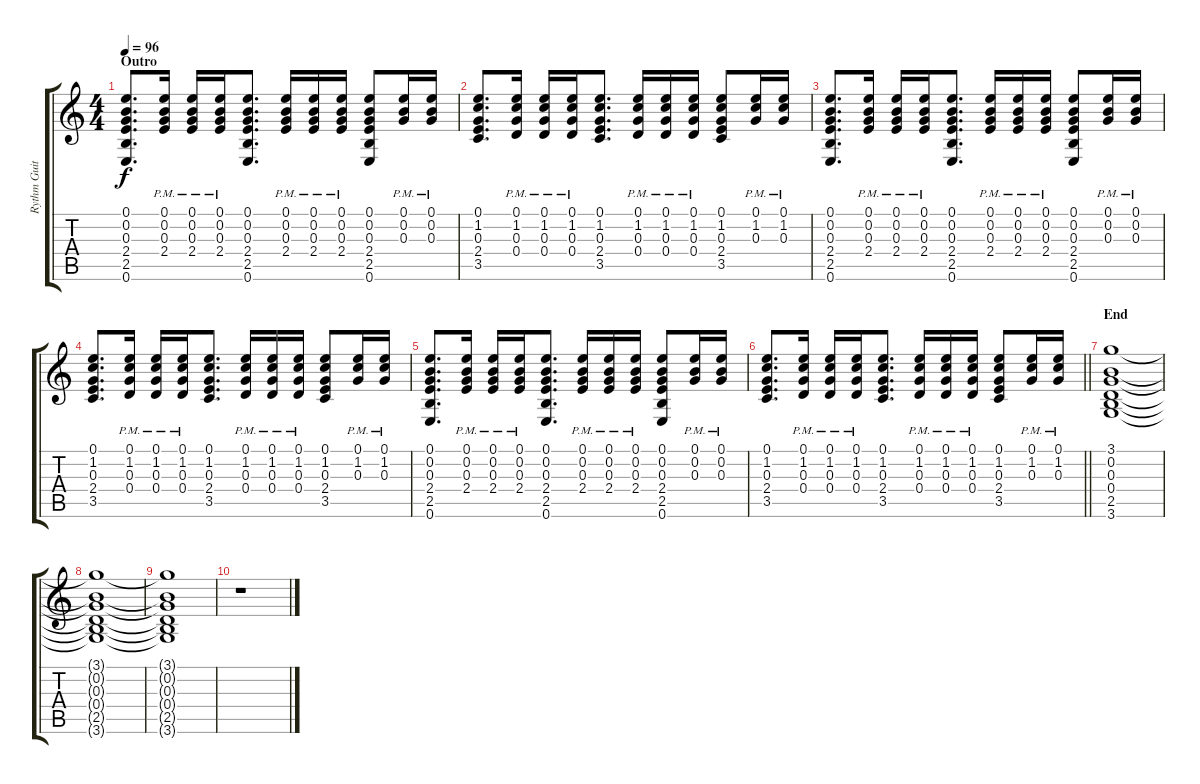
\track ("Rythm Guitar" "Rythm Guit") {instrument acousticguitarsteel}
\staff {score tabs}
\tuning (E4 B3 G3 D3 A2 E2) {hide}
\ts (4 4)
\section ("" "Outro")
\tempo 96
\clef g2
\ks c
(0.1 0.2 0.3 2.4 2.5 0.6).8{d dy f} (0.1{pm} 0.2{pm} 0.3{pm} 2.4{pm}).16 (0.1{pm} 0.2{pm} 0.3{pm} 2.4{pm}).16 (0.1{pm} 0.2{pm} 0.3{pm} 2.4{pm}).16 (0.1 0.2 0.3 2.4 2.5 0.6).8{d} (0.1{pm} 0.2{pm} 0.3{pm} 2.4{pm}).16 (0.1{pm} 0.2{pm} 0.3{pm} 2.4{pm}).16 (0.1{pm} 0.2{pm} 0.3{pm} 2.4{pm}).16 (0.1 0.2 0.3 2.4 2.5 0.6).8 (0.1{pm} 0.2{pm} 0.3{pm}).16 (0.1{pm} 0.2{pm} 0.3{pm}).16 |
(0.1 1.2 0.3 2.4 3.5).8{d} (0.1{pm} 1.2{pm} 0.3{pm} 0.4{pm}).16 (0.1{pm} 1.2{pm} 0.3{pm} 0.4{pm}).16 (0.1{pm} 1.2{pm} 0.3{pm} 0.4{pm}).16 (0.1 1.2 0.3 2.4 3.5).8{d} (0.1{pm} 1.2{pm} 0.3{pm} 0.4{pm}).16 (0.1{pm} 1.2{pm} 0.3{pm} 0.4{pm}).16 (0.1{pm} 1.2{pm} 0.3{pm} 0.4{pm}).16 (0.1 1.2 0.3 2.4 3.5).8 (0.1{pm} 1.2{pm} 0.3{pm}).16 (0.1{pm} 1.2{pm} 0.3{pm}).16 |
(0.1 0.2 0.3 2.4 2.5 0.6).8{d} (0.1{pm} 0.2{pm} 0.3{pm} 2.4{pm}).16 (0.1{pm} 0.2{pm} 0.3{pm} 2.4{pm}).16 (0.1{pm} 0.2{pm} 0.3{pm} 2.4{pm}).16 (0.1 0.2 0.3 2.4 2.5 0.6).8{d} (0.1{pm} 0.2{pm} 0.3{pm} 2.4{pm}).16 (0.1{pm} 0.2{pm} 0.3{pm} 2.4{pm}).16 (0.1{pm} 0.2{pm} 0.3{pm} 2.4{pm}).16 (0.1 0.2 0.3 2.4 2.5 0.6).8 (0.1{pm} 0.2{pm} 0.3{pm}).16 (0.1{pm} 0.2{pm} 0.3{pm}).16 |
(0.1 1.2 0.3 2.4 3.5).8{d} (0.1{pm} 1.2{pm} 0.3{pm} 0.4{pm}).16 (0.1{pm} 1.2{pm} 0.3{pm} 0.4{pm}).16 (0.1{pm} 1.2{pm} 0.3{pm} 0.4{pm}).16 (0.1 1.2 0.3 2.4 3.5).8{d} (0.1{pm} 1.2{pm} 0.3{pm} 0.4{pm}).16 (0.1{pm} 1.2{pm} 0.3{pm} 0.4{pm}).16 (0.1{pm} 1.2{pm} 0.3{pm} 0.4{pm}).16 (0.1 1.2 0.3 2.4 3.5).8 (0.1{pm} 1.2{pm} 0.3{pm}).16 (0.1{pm} 1.2{pm} 0.3{pm}).16 |
(0.1 0.2 0.3 2.4 2.5 0.6).8{d} (0.1{pm} 0.2{pm} 0.3{pm} 2.4{pm}).16 (0.1{pm} 0.2{pm} 0.3{pm} 2.4{pm}).16 (0.1{pm} 0.2{pm} 0.3{pm} 2.4{pm}).16 (0.1 0.2 0.3 2.4 2.5 0.6).8{d} (0.1{pm} 0.2{pm} 0.3{pm} 2.4{pm}).16 (0.1{pm} 0.2{pm} 0.3{pm} 2.4{pm}).16 (0.1{pm} 0.2{pm} 0.3{pm} 2.4{pm}).16 (0.1 0.2 0.3 2.4 2.5 0.6).8 (0.1{pm} 0.2{pm} 0.3{pm}).16 (0.1{pm} 0.2{pm} 0.3{pm}).16 |
\barLineRight lightlight
(0.1 1.2 0.3 2.4 3.5).8{d} (0.1{pm} 1.2{pm} 0.3{pm} 0.4{pm}).16 (0.1{pm} 1.2{pm} 0.3{pm} 0.4{pm}).16 (0.1{pm} 1.2{pm} 0.3{pm} 0.4{pm}).16 (0.1 1.2 0.3 2.4 3.5).8{d} (0.1{pm} 1.2{pm} 0.3{pm} 0.4{pm}).16 (0.1{pm} 1.2{pm} 0.3{pm} 0.4{pm}).16 (0.1{pm} 1.2{pm} 0.3{pm} 0.4{pm}).16 (0.1 1.2 0.3 2.4 3.5).8 (0.1{pm} 1.2{pm} 0.3{pm}).16 (0.1{pm} 1.2{pm} 0.3{pm}).16 |
\section ("" "End")
(3.1 0.2 0.3 0.4 2.5 3.6).1 |
(3.1{t} 0.2{t} 0.3{t} 0.4{t} 2.5{t} 3.6{t}).1 |
(3.1{t} 0.2{t} 0.3{t} 0.4{t} 2.5{t} 3.6{t}).1 |
r.1
